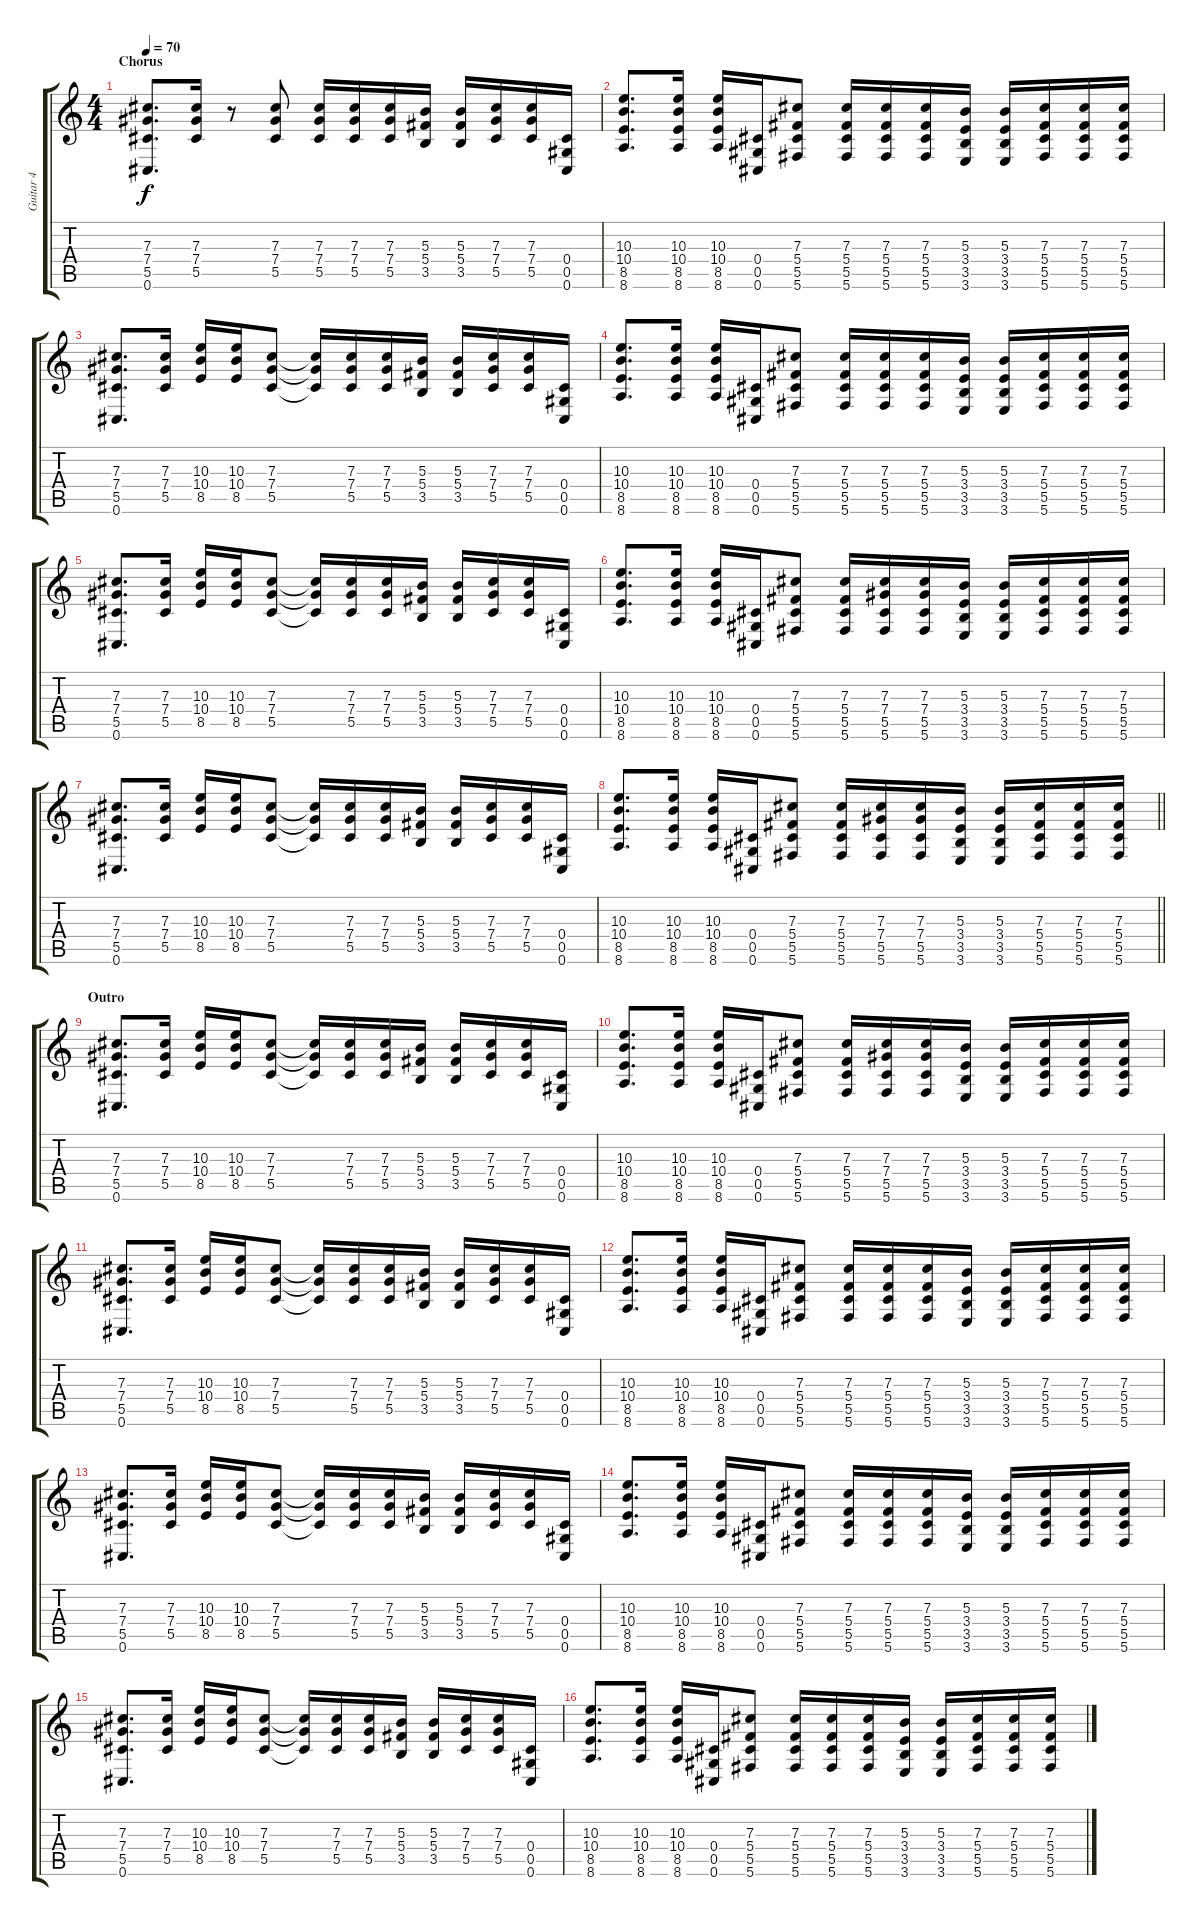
\track ("Guitar 4" "Guitar 4") {instrument distortionguitar}
\staff {score tabs}
\tuning (Db4 Ab3 Gb3 Db3 Ab2 Db2) {hide}
\ts (4 4)
\section ("" "Chorus")
\tempo 70
\clef g2
\ks c
(7.3 7.4 5.5 0.6).8{d dy f} (7.3 7.4 5.5).16 r.8 (7.3 7.4 5.5).8 (7.3 7.4 5.5).16 (7.3 7.4 5.5).16 (7.3 7.4 5.5).16 (5.3 5.4 3.5).16 (5.3 5.4 3.5).16 (7.3 7.4 5.5).16 (7.3 7.4 5.5).16 (0.4 0.5 0.6).16 |
(10.3 10.4 8.5 8.6).8{d} (10.3 10.4 8.5 8.6).16 (10.3 10.4 8.5 8.6).16 (0.4 0.5 0.6).16 (7.3 5.4 5.5 5.6).8 (7.3 5.4 5.5 5.6).16 (7.3 5.4 5.5 5.6).16 (7.3 5.4 5.5 5.6).16 (5.3 3.4 3.5 3.6).16 (5.3 3.4 3.5 3.6).16 (7.3 5.4 5.5 5.6).16 (7.3 5.4 5.5 5.6).16 (7.3 5.4 5.5 5.6).16 |
(7.3 7.4 5.5 0.6).8{d} (7.3 7.4 5.5).16 (10.3 10.4 8.5).16 (10.3 10.4 8.5).16 (7.3 7.4 5.5).8 (7.3{t} 7.4{t} 5.5{t}).16 (7.3 7.4 5.5).16 (7.3 7.4 5.5).16 (5.3 5.4 3.5).16 (5.3 5.4 3.5).16 (7.3 7.4 5.5).16 (7.3 7.4 5.5).16 (0.4 0.5 0.6).16 |
(10.3 10.4 8.5 8.6).8{d} (10.3 10.4 8.5 8.6).16 (10.3 10.4 8.5 8.6).16 (0.4 0.5 0.6).16 (7.3 5.4 5.5 5.6).8 (7.3 5.4 5.5 5.6).16 (7.3 5.4 5.5 5.6).16 (7.3 5.4 5.5 5.6).16 (5.3 3.4 3.5 3.6).16 (5.3 3.4 3.5 3.6).16 (7.3 5.4 5.5 5.6).16 (7.3 5.4 5.5 5.6).16 (7.3 5.4 5.5 5.6).16 |
(7.3 7.4 5.5 0.6).8{d} (7.3 7.4 5.5).16 (10.3 10.4 8.5).16 (10.3 10.4 8.5).16 (7.3 7.4 5.5).8 (7.3{t} 7.4{t} 5.5{t}).16 (7.3 7.4 5.5).16 (7.3 7.4 5.5).16 (5.3 5.4 3.5).16 (5.3 5.4 3.5).16 (7.3 7.4 5.5).16 (7.3 7.4 5.5).16 (0.4 0.5 0.6).16 |
(10.3 10.4 8.5 8.6).8{d} (10.3 10.4 8.5 8.6).16 (10.3 10.4 8.5 8.6).16 (0.4 0.5 0.6).16 (7.3 5.4 5.5 5.6).8 (7.3 5.4 5.5 5.6).16 (7.3 7.4 5.5 5.6).16 (7.3 7.4 5.5 5.6).16 (5.3 3.4 3.5 3.6).16 (5.3 3.4 3.5 3.6).16 (7.3 5.4 5.5 5.6).16 (7.3 5.4 5.5 5.6).16 (7.3 5.4 5.5 5.6).16 |
(7.3 7.4 5.5 0.6).8{d} (7.3 7.4 5.5).16 (10.3 10.4 8.5).16 (10.3 10.4 8.5).16 (7.3 7.4 5.5).8 (7.3{t} 7.4{t} 5.5{t}).16 (7.3 7.4 5.5).16 (7.3 7.4 5.5).16 (5.3 5.4 3.5).16 (5.3 5.4 3.5).16 (7.3 7.4 5.5).16 (7.3 7.4 5.5).16 (0.4 0.5 0.6).16 |
\barLineRight lightlight
(10.3 10.4 8.5 8.6).8{d} (10.3 10.4 8.5 8.6).16 (10.3 10.4 8.5 8.6).16 (0.4 0.5 0.6).16 (7.3 5.4 5.5 5.6).8 (7.3 5.4 5.5 5.6).16 (7.3 7.4 5.5 5.6).16 (7.3 7.4 5.5 5.6).16 (5.3 3.4 3.5 3.6).16 (5.3 3.4 3.5 3.6).16 (7.3 5.4 5.5 5.6).16 (7.3 5.4 5.5 5.6).16 (7.3 5.4 5.5 5.6).16 |
\section ("" "Outro")
(7.3 7.4 5.5 0.6).8{d} (7.3 7.4 5.5).16 (10.3 10.4 8.5).16 (10.3 10.4 8.5).16 (7.3 7.4 5.5).8 (7.3{t} 7.4{t} 5.5{t}).16 (7.3 7.4 5.5).16 (7.3 7.4 5.5).16 (5.3 5.4 3.5).16 (5.3 5.4 3.5).16 (7.3 7.4 5.5).16 (7.3 7.4 5.5).16 (0.4 0.5 0.6).16 |
(10.3 10.4 8.5 8.6).8{d} (10.3 10.4 8.5 8.6).16 (10.3 10.4 8.5 8.6).16 (0.4 0.5 0.6).16 (7.3 5.4 5.5 5.6).8 (7.3 5.4 5.5 5.6).16 (7.3 7.4 5.5 5.6).16 (7.3 7.4 5.5 5.6).16 (5.3 3.4 3.5 3.6).16 (5.3 3.4 3.5 3.6).16 (7.3 5.4 5.5 5.6).16 (7.3 5.4 5.5 5.6).16 (7.3 5.4 5.5 5.6).16 |
(7.3 7.4 5.5 0.6).8{d} (7.3 7.4 5.5).16 (10.3 10.4 8.5).16 (10.3 10.4 8.5).16 (7.3 7.4 5.5).8 (7.3{t} 7.4{t} 5.5{t}).16 (7.3 7.4 5.5).16 (7.3 7.4 5.5).16 (5.3 5.4 3.5).16 (5.3 5.4 3.5).16 (7.3 7.4 5.5).16 (7.3 7.4 5.5).16 (0.4 0.5 0.6).16 |
(10.3 10.4 8.5 8.6).8{d} (10.3 10.4 8.5 8.6).16 (10.3 10.4 8.5 8.6).16 (0.4 0.5 0.6).16 (7.3 5.4 5.5 5.6).8 (7.3 5.4 5.5 5.6).16 (7.3 5.4 5.5 5.6).16 (7.3 5.4 5.5 5.6).16 (5.3 3.4 3.5 3.6).16 (5.3 3.4 3.5 3.6).16 (7.3 5.4 5.5 5.6).16 (7.3 5.4 5.5 5.6).16 (7.3 5.4 5.5 5.6).16 |
(7.3 7.4 5.5 0.6).8{d} (7.3 7.4 5.5).16 (10.3 10.4 8.5).16 (10.3 10.4 8.5).16 (7.3 7.4 5.5).8 (7.3{t} 7.4{t} 5.5{t}).16 (7.3 7.4 5.5).16 (7.3 7.4 5.5).16 (5.3 5.4 3.5).16 (5.3 5.4 3.5).16 (7.3 7.4 5.5).16 (7.3 7.4 5.5).16 (0.4 0.5 0.6).16 |
(10.3 10.4 8.5 8.6).8{d} (10.3 10.4 8.5 8.6).16 (10.3 10.4 8.5 8.6).16 (0.4 0.5 0.6).16 (7.3 5.4 5.5 5.6).8 (7.3 5.4 5.5 5.6).16 (7.3 5.4 5.5 5.6).16 (7.3 5.4 5.5 5.6).16 (5.3 3.4 3.5 3.6).16 (5.3 3.4 3.5 3.6).16 (7.3 5.4 5.5 5.6).16 (7.3 5.4 5.5 5.6).16 (7.3 5.4 5.5 5.6).16 |
(7.3 7.4 5.5 0.6).8{d} (7.3 7.4 5.5).16 (10.3 10.4 8.5).16 (10.3 10.4 8.5).16 (7.3 7.4 5.5).8 (7.3{t} 7.4{t} 5.5{t}).16 (7.3 7.4 5.5).16 (7.3 7.4 5.5).16 (5.3 5.4 3.5).16 (5.3 5.4 3.5).16 (7.3 7.4 5.5).16 (7.3 7.4 5.5).16 (0.4 0.5 0.6).16 |
(10.3 10.4 8.5 8.6).8{d} (10.3 10.4 8.5 8.6).16 (10.3 10.4 8.5 8.6).16 (0.4 0.5 0.6).16 (7.3 5.4 5.5 5.6).8 (7.3 5.4 5.5 5.6).16 (7.3 5.4 5.5 5.6).16 (7.3 5.4 5.5 5.6).16 (5.3 3.4 3.5 3.6).16 (5.3 3.4 3.5 3.6).16 (7.3 5.4 5.5 5.6).16 (7.3 5.4 5.5 5.6).16 (7.3 5.4 5.5 5.6).16
